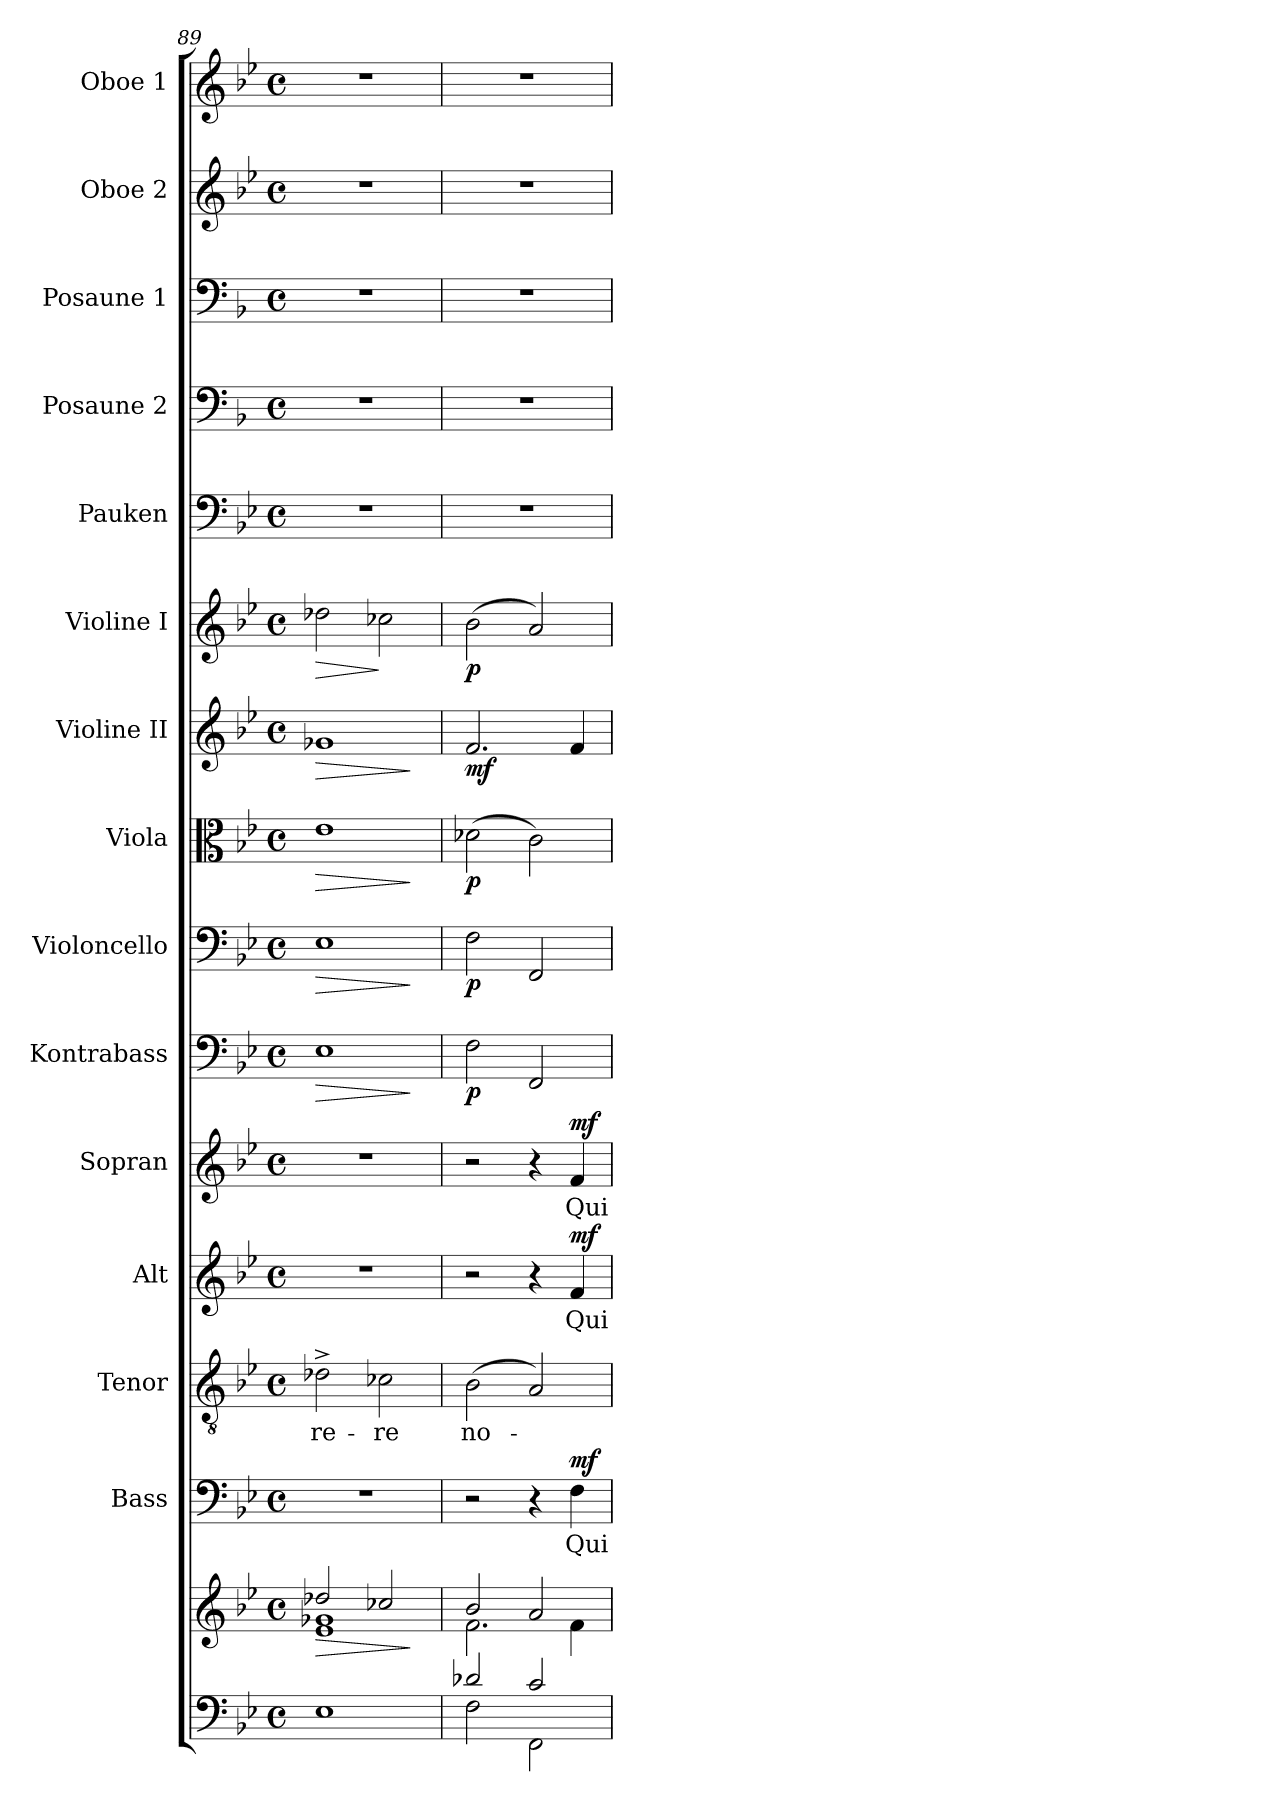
**kern	**kern	**dynam	**kern	**text	**dynam	**kern	**text	**kern	**text	**dynam	**kern	**text	**dynam	**kern	**dynam	**kern	**dynam	**kern	**dynam	**kern	**dynam	**kern	**dynam	**kern	**kern	**kern	**kern	**kern
*part15	*part15	*part15	*part14	*part14	*part14	*part13	*part13	*part12	*part12	*part12	*part11	*part11	*part11	*part10	*part10	*part9	*part9	*part8	*part8	*part7	*part7	*part6	*part6	*part5	*part4	*part3	*part2	*part1
*staff16	*staff15	*staff15/16	*staff14	*staff14	*staff14	*staff13	*staff13	*staff12	*staff12	*staff12	*staff11	*staff11	*staff11	*staff10	*staff10	*staff9	*staff9	*staff8	*staff8	*staff7	*staff7	*staff6	*staff6	*staff5	*staff4	*staff3	*staff2	*staff1
*	*	*	*I"Bass	*	*	*I"Tenor	*	*I"Alt	*	*	*I"Sopran	*	*	*I"Kontrabass	*	*I"Violoncello	*	*I"Viola	*	*I"Violine II	*	*I"Violine I	*	*I"Pauken	*I"Posaune 2	*I"Posaune 1	*I"Oboe 2	*I"Oboe 1
*	*	*	*I'B.	*	*	*I'T.	*	*I'A.	*	*	*I'S.	*	*	*I'Kb.	*	*I'Vc.	*	*I'Vla.	*	*I'Vl. II	*	*I'Vl. I	*	*I'Pk.	*I'Pos. 2	*I'Pos. 1	*I'Ob. 2	*I'Ob. 1
*clefF4	*clefG2	*	*clefF4	*	*	*clefGv2	*	*clefG2	*	*	*clefG2	*	*	*clefF4	*	*clefF4	*	*clefC3	*	*clefG2	*	*clefG2	*	*clefF4	*clefF4	*clefF4	*clefG2	*clefG2
*	*	*	*	*	*	*	*	*	*	*	*	*	*	*ITrd7c12	*	*	*	*	*	*	*	*	*	*	*ITrd4c7	*ITrd4c7	*	*
*k[b-e-]	*k[b-e-]	*	*k[b-e-]	*	*	*k[b-e-]	*	*k[b-e-]	*	*	*k[b-e-]	*	*	*k[b-e-]	*	*k[b-e-]	*	*k[b-e-]	*	*k[b-e-]	*	*k[b-e-]	*	*k[b-e-]	*k[b-e-]	*k[b-e-]	*k[b-e-]	*k[b-e-]
*B-:	*B-:	*	*B-:	*	*	*B-:	*	*B-:	*	*	*B-:	*	*	*B-:	*	*B-:	*	*B-:	*	*B-:	*	*B-:	*	*B-:	*B-:	*B-:	*B-:	*B-:
*M4/4	*M4/4	*	*M4/4	*	*	*M4/4	*	*M4/4	*	*	*M4/4	*	*	*M4/4	*	*M4/4	*	*M4/4	*	*M4/4	*	*M4/4	*	*M4/4	*M4/4	*M4/4	*M4/4	*M4/4
*met(c)	*met(c)	*	*met(c)	*	*	*met(c)	*	*met(c)	*	*	*met(c)	*	*	*met(c)	*	*met(c)	*	*met(c)	*	*met(c)	*	*met(c)	*	*met(c)	*met(c)	*met(c)	*met(c)	*met(c)
=89	=89	=89	=89	=89	=89	=89	=89	=89	=89	=89	=89	=89	=89	=89	=89	=89	=89	=89	=89	=89	=89	=89	=89	=89	=89	=89	=89	=89
!	!	!LO:HP:b	!	!	!	!	!LO:LY:b	!	!	!	!	!	!	!	!LO:HP:b	!	!LO:HP:b	!	!LO:HP:b	!	!LO:HP:b	!	!LO:HP:b	!	!	!	!	!
*	*^	*	*	*	*	*	*	*	*	*	*	*	*	*	*	*	*	*	*	*	*	*	*	*	*	*	*	*
1E-	2dd-X/	1e- 1g-X	>	1r	.	.	2d-X^>\	-re-	1r	.	.	1r	.	.	1EE-	>	1E-	>	1e-	>	1g-X	>	2dd-X\	>	1r	1r	1r	1r	1r
!	!	!	!	!	!	!	!	!LO:LY:b	!	!	!	!	!	!	!	!	!	!	!	!	!	!	!	!	!	!	!	!	!
.	2cc-X/	.	.	.	.	.	2c-X\	-re	.	.	.	.	.	.	.	.	.	.	.	.	.	.	2cc-X\	]	.	.	.	.	.
*	*v	*v	*	*	*	*	*	*	*	*	*	*	*	*	*	*	*	*	*	*	*	*	*	*	*	*	*	*	*
.	.	]	.	.	.	.	.	.	.	.	.	.	.	.	]	.	]	.	]	.	]	.	.	.	.	.	.	.
=90	=90	=90	=90	=90	=90	=90	=90	=90	=90	=90	=90	=90	=90	=90	=90	=90	=90	=90	=90	=90	=90	=90	=90	=90	=90	=90	=90	=90
*^	*^	*	*	*	*	*	*	*	*	*	*	*	*	*	*	*	*	*	*	*	*	*	*	*	*	*	*	*
!	!	!	!	!	!	!	!	!	!LO:LY:b	!	!	!	!	!	!	!	!LO:DY:b	!	!LO:DY:b	!	!LO:DY:b	!	!LO:DY:b	!	!LO:DY:b	!	!	!	!	!
2d-X/	2F\	2b-/	2.f\	.	2r	.	.	(>2B-\	no-	2r	.	.	2r	.	.	2FF\	p	2F\	p	(>2d-X\	p	2.f/	mf	(>2b-\	p	1r	1r	1r	1r	1r
2c/	2FF\	2a/	.	.	4r	.	.	2A/)	.	4r	.	.	4r	.	.	2FFF/	.	2FF/	.	2c\)	.	.	.	2a/)	.	.	.	.	.	.
!	!	!	!	!	!	!LO:LY:b	!LO:DY:a	!	!	!	!LO:LY:b	!LO:DY:a	!	!LO:LY:b	!LO:DY:a	!	!	!	!	!	!	!	!	!	!	!	!	!	!	!
.	.	.	4f\	.	4F\	Qui	mf	.	.	4f/	Qui	mf	4f/	Qui	mf	.	.	.	.	.	.	4f/	.	.	.	.	.	.	.	.
*v	*v	*	*	*	*	*	*	*	*	*	*	*	*	*	*	*	*	*	*	*	*	*	*	*	*	*	*	*	*	*
*	*v	*v	*	*	*	*	*	*	*	*	*	*	*	*	*	*	*	*	*	*	*	*	*	*	*	*	*	*	*
=	=	=	=	=	=	=	=	=	=	=	=	=	=	=	=	=	=	=	=	=	=	=	=	=	=	=	=	=
*-	*-	*-	*-	*-	*-	*-	*-	*-	*-	*-	*-	*-	*-	*-	*-	*-	*-	*-	*-	*-	*-	*-	*-	*-	*-	*-	*-	*-
